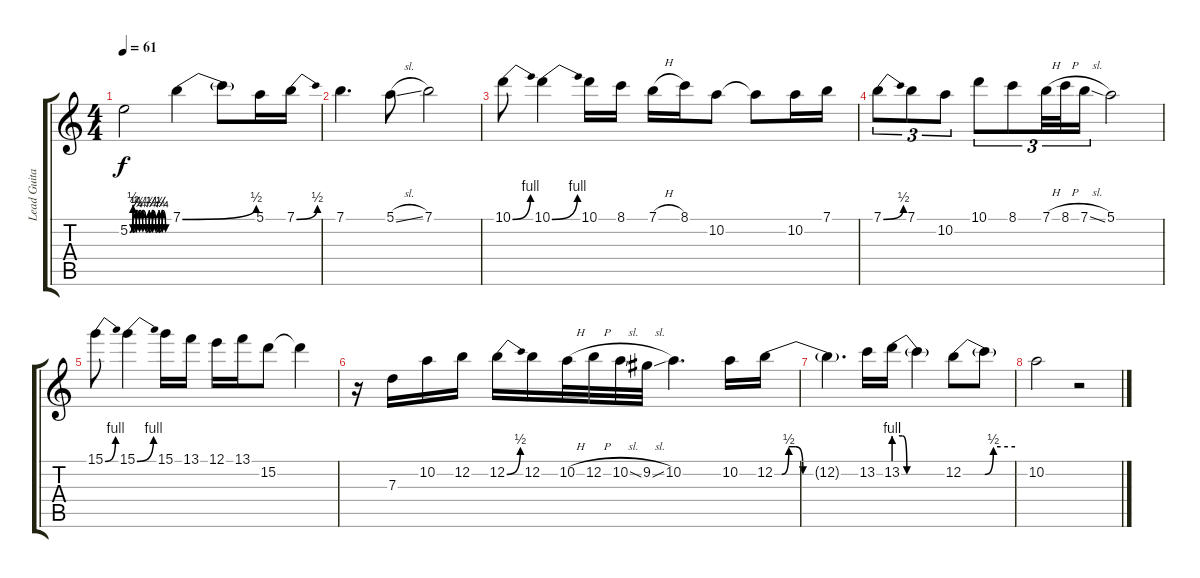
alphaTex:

\track ("Lead Guitar" "Lead Guita") {instrument overdrivenguitar}
\staff {score tabs}
\tuning (E4 B3 G3 D3 A2 E2) {hide}
\ts (4 4)
\tempo 61
\clef g2
\ks c
5.2{be (custom 0 0 0 0 5 2 5 0 10 1 10 0 10 1 15 0 15 1 20 0 20 1 25 0 30 1 30 0 35 1 35 0 35 1 40 0 45 1 45 0 50 1 50 0 50 1 55 0 60 0)}.2{dy f instrument overdrivenguitar} 7.1{be (bend 0 0 60 2)}.4 7.1{t}.8 5.1.16 7.1{be (bend 0 0 60 2)}.16 |
7.1.4{d} 5.1{sl}.8 7.1.2 |
10.1{be (bend 0 0 60 4)}.8 10.1{be (bend 0 0 60 4)}.4 10.1.16 8.1.16 7.1{h}.16 8.1.16 10.2.8 10.2{t}.8 10.2.16 7.1.16 |
7.1{be (bend 0 0 60 2)}.8{tu (3 2)} 7.1.8{tu (3 2)} 10.2.8{tu (3 2)} 10.1.8{tu (3 2)} 8.1.8{tu (3 2)} 7.1{h}.32{tu (3 2)} 8.1{h}.32{tu (3 2)} 7.1{sl}.16{tu (3 2)} 5.1.2 |
15.1{be (bend 0 0 60 4)}.8 15.1{be (bend 0 0 60 4)}.4 15.1.16 13.1.16 12.1.16 13.1.16 15.2.8 15.2{t}.4 |
r.16 7.3.16 10.2.16 12.2.16 12.2{be (bend 0 0 60 2)}.16 12.2.16 10.2{h}.32 12.2{h}.32 10.2{sl}.32 9.2{sl}.32 10.2.4{d} 10.2.16 12.2{be (custom 0 0 5 0 10 2 15 2 20 0 25 0 35 0 45 0 60 0)}.16 |
12.2{t}.4{d} 13.2.16 13.2{be (custom 0 4 10 4 15 0 20 0 40 0 60 0)}.16 13.2{t}.4 12.2{be (custom 0 0 25 0 35 2 60 2)}.8 12.2{t}.8 |
10.2.2 r.2
